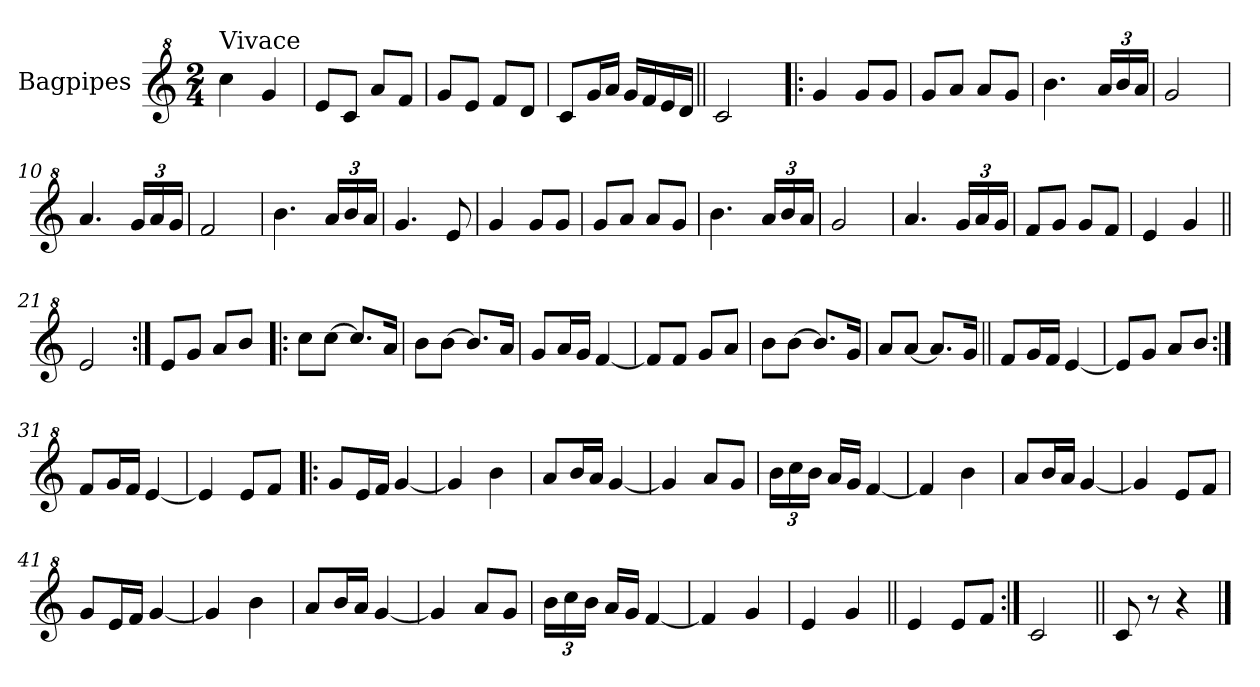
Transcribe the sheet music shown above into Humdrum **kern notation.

**kern
*part1
*staff1
*I"Bagpipes
*I'Bag
*clefG^2
*k[]
*C:
*M2/4
=1
!LO:TX:a:t=Vivace
4ccc\
4gg/
=2
8ee/L
8cc/J
8aa/L
8ff/J
=3
8gg/L
8ee/J
8ff/L
8dd/J
=4
8cc/L
16gg/L
16aa/JJ
16gg/LL
16ff/
16ee/
16dd/JJ
=5||
2cc/
=6!|:
4gg/
8gg/L
8gg/J
=7
8gg/L
8aa/J
8aa/L
8gg/J
=8
4.bb\
*Xbrackettup
24aa/LL
24bb/
24aa/JJ
=9
2gg/
=10
4.aa/
24gg/LL
24aa/
24gg/JJ
=11
2ff/
!!LO:LB:g=z
=12
4.bb\
24aa/LL
24bb/
24aa/JJ
=13
4.gg/
8ee/
=14
4gg/
8gg/L
8gg/J
=15
8gg/L
8aa/J
8aa/L
8gg/J
=16
4.bb\
24aa/LL
24bb/
24aa/JJ
=17
2gg/
=18
4.aa/
24gg/LL
24aa/
24gg/JJ
=19
8ff/L
8gg/J
8gg/L
8ff/J
=20
4ee/
4gg/
=21||
2ee/
=22:|!
8ee/L
8gg/J
8aa/L
8bb/J
=23!|:
8ccc\L
[8ccc\J
8.ccc/L]
16aa/Jk
!!LO:LB:g=z
=24
8bb\L
[8bb\J
8.bb/L]
16aa/Jk
=25
8gg/L
16aa/L
16gg/JJ
[4ff/
=26
8ff/L]
8ff/J
8gg/L
8aa/J
=27
8bb\L
[8bb\J
8.bb/L]
16gg/Jk
=28
8aa/L
[8aa/J
8.aa/L]
16gg/Jk
=29||
8ff/L
16gg/L
16ff/JJ
[4ee/
=30
8ee/L]
8gg/J
8aa/L
8bb/J
=31:|!
8ff/L
16gg/L
16ff/JJ
[4ee/
=32
4ee/]
8ee/L
8ff/J
=33!|:
8gg/L
16ee/L
16ff/JJ
[4gg/
!!LO:LB:g=z
=34
4gg/]
4bb\
=35
8aa/L
16bb/L
16aa/JJ
[4gg/
=36
4gg/]
8aa/L
8gg/J
=37
24bb\LL
24ccc\
24bb\JJ
16aa/LL
16gg/JJ
[4ff/
=38
4ff/]
4bb\
=39
8aa/L
16bb/L
16aa/JJ
[4gg/
=40
4gg/]
8ee/L
8ff/J
=41
8gg/L
16ee/L
16ff/JJ
[4gg/
=42
4gg/]
4bb\
=43
8aa/L
16bb/L
16aa/JJ
[4gg/
=44
4gg/]
8aa/L
8gg/J
!!LO:LB:g=z
=45
24bb\LL
24ccc\
24bb\JJ
16aa/LL
16gg/JJ
[4ff/
=46
4ff/]
4gg/
=47
4ee/
4gg/
=48||
4ee/
8ee/L
8ff/J
=49:|!
2cc/
=50||
8cc/
8r
4r
==
*-
